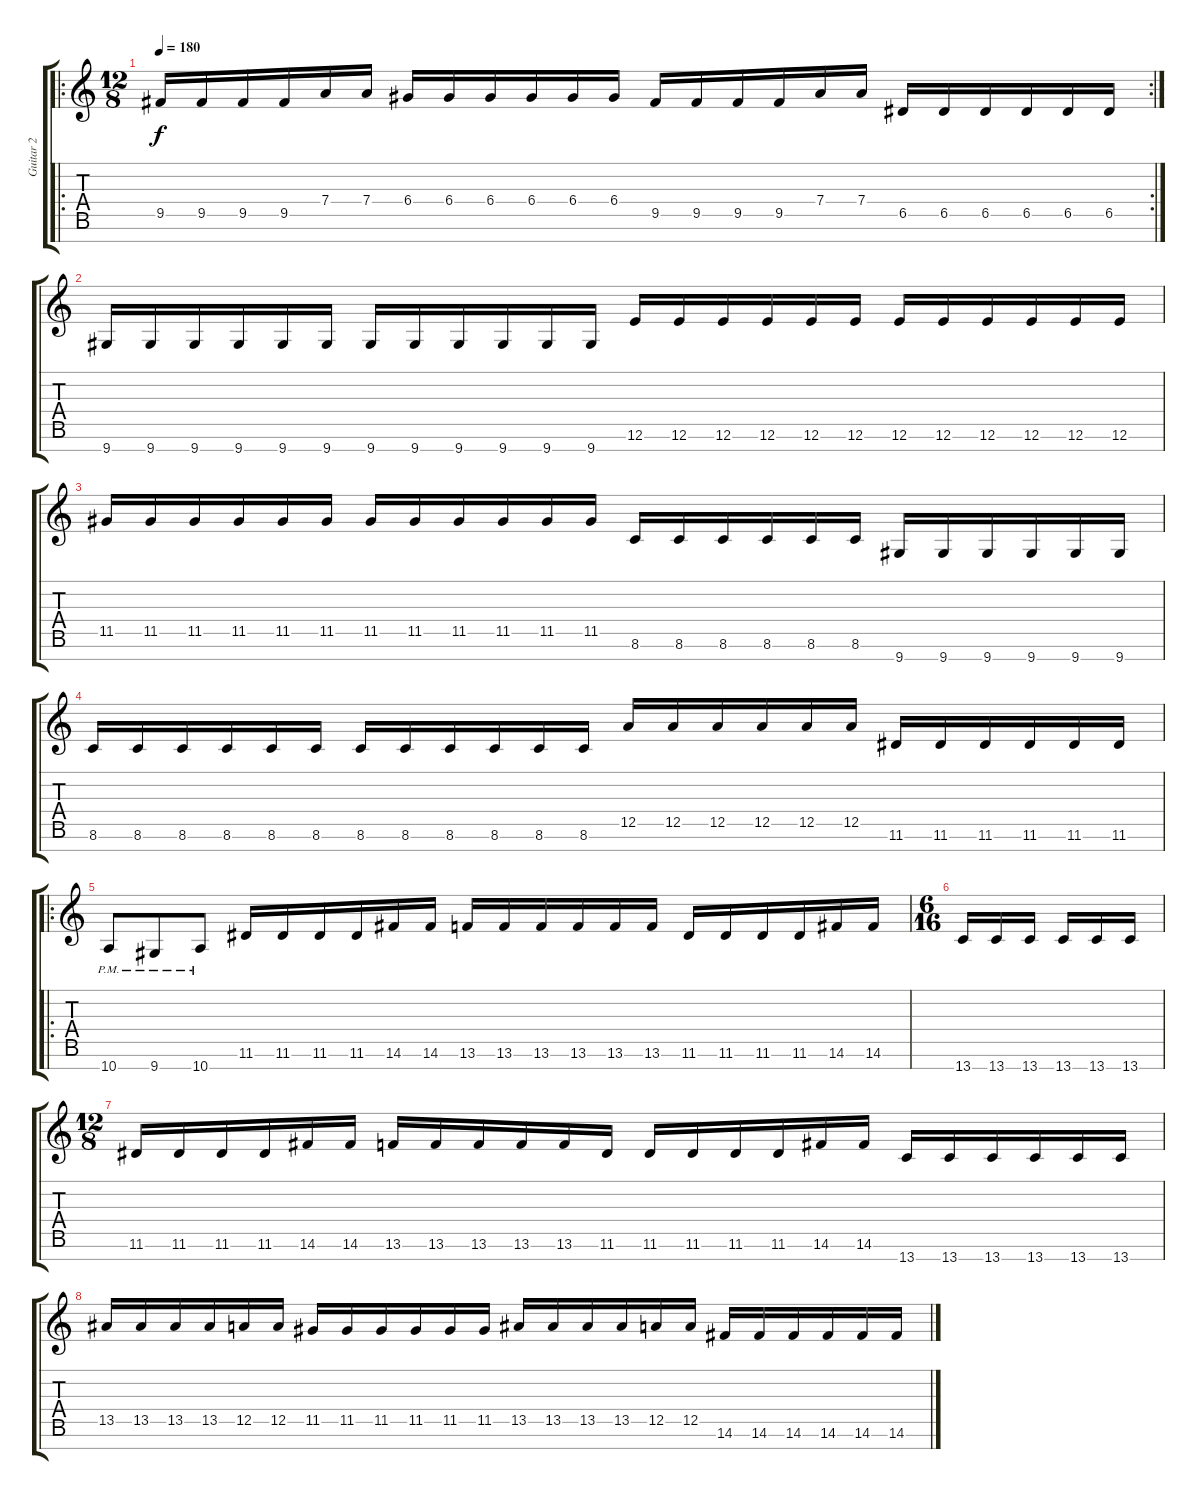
\track ("Guitar 2" "Guitar 2") {instrument distortionguitar}
\staff {score tabs}
\tuning (E4 B3 G3 D3 A2 E2 B1) {hide}
\ro
\rc 2
\ts (12 8)
\tempo 180
\clef g2
\ks c
9.5.16{dy f} 9.5.16 9.5.16 9.5.16 7.4.16 7.4.16 6.4.16 6.4.16 6.4.16 6.4.16 6.4.16 6.4.16 9.5.16 9.5.16 9.5.16 9.5.16 7.4.16 7.4.16 6.5.16 6.5.16 6.5.16 6.5.16 6.5.16 6.5.16 |
9.7.16 9.7.16 9.7.16 9.7.16 9.7.16 9.7.16 9.7.16 9.7.16 9.7.16 9.7.16 9.7.16 9.7.16 12.6.16 12.6.16 12.6.16 12.6.16 12.6.16 12.6.16 12.6.16 12.6.16 12.6.16 12.6.16 12.6.16 12.6.16 |
11.5.16 11.5.16 11.5.16 11.5.16 11.5.16 11.5.16 11.5.16 11.5.16 11.5.16 11.5.16 11.5.16 11.5.16 8.6.16 8.6.16 8.6.16 8.6.16 8.6.16 8.6.16 9.7.16 9.7.16 9.7.16 9.7.16 9.7.16 9.7.16 |
8.6.16 8.6.16 8.6.16 8.6.16 8.6.16 8.6.16 8.6.16 8.6.16 8.6.16 8.6.16 8.6.16 8.6.16 12.5.16 12.5.16 12.5.16 12.5.16 12.5.16 12.5.16 11.6.16 11.6.16 11.6.16 11.6.16 11.6.16 11.6.16 |
\ro
10.7{pm}.8 9.7{pm}.8 10.7{pm}.8 11.6.16 11.6.16 11.6.16 11.6.16 14.6.16 14.6.16 13.6.16 13.6.16 13.6.16 13.6.16 13.6.16 13.6.16 11.6.16 11.6.16 11.6.16 11.6.16 14.6.16 14.6.16 |
\ts (6 16)
13.7.16 13.7.16 13.7.16 13.7.16 13.7.16 13.7.16 |
\ts (12 8)
11.6.16 11.6.16 11.6.16 11.6.16 14.6.16 14.6.16 13.6.16 13.6.16 13.6.16 13.6.16 13.6.16 11.6.16 11.6.16 11.6.16 11.6.16 11.6.16 14.6.16 14.6.16 13.7.16 13.7.16 13.7.16 13.7.16 13.7.16 13.7.16 |
13.5.16 13.5.16 13.5.16 13.5.16 12.5.16 12.5.16 11.5.16 11.5.16 11.5.16 11.5.16 11.5.16 11.5.16 13.5.16 13.5.16 13.5.16 13.5.16 12.5.16 12.5.16 14.6.16 14.6.16 14.6.16 14.6.16 14.6.16 14.6.16
